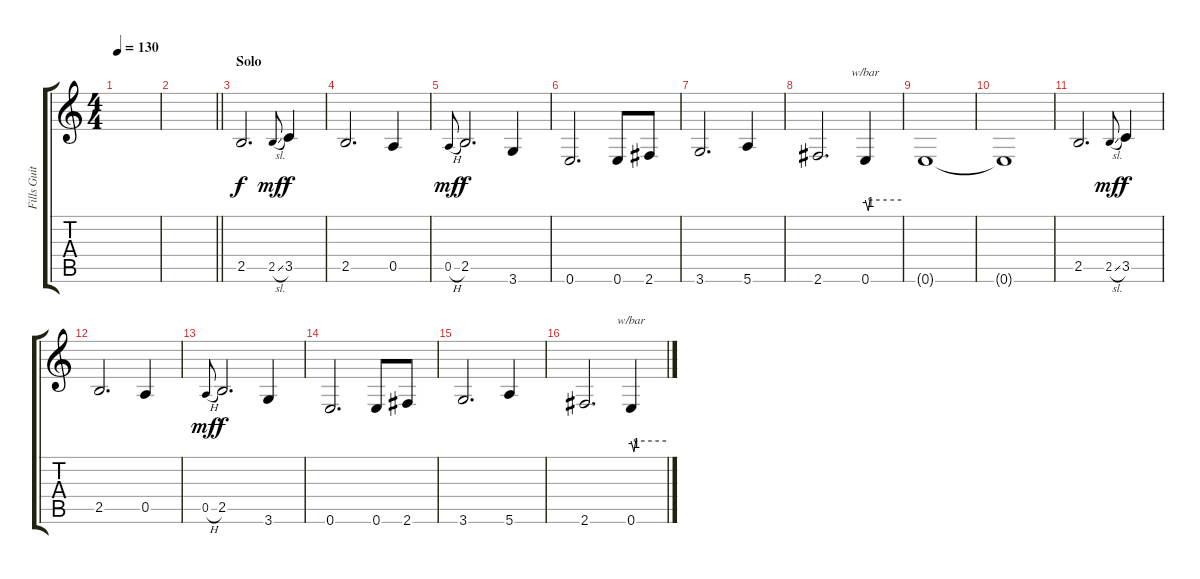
\track ("Fills Guitar 2" "Fills Guit") {instrument overdrivenguitar}
\staff {score tabs}
\tuning (E4 B3 G3 D3 A2 E2) {hide}
\ts (4 4)
\tempo 130
\clef g2
\ks c
|
\barLineRight lightlight
|
\section ("" "Solo")
2.5.2{d instrument overdrivenguitar} 2.5{sl}.8{gr onbeat dy mf} 3.5.4{dy f} |
2.5.2{d} 0.5.4 |
0.5{h}.8{gr onbeat dy mf} 2.5.2{d dy f} 3.6.4 |
0.6.2{d} 0.6.8 2.6.8 |
3.6.2{d} 5.6.4 |
2.6.2{d} 0.6.4{tbe (custom default 0 0 5 -4 8 0 60 0)} |
0.6{t}.1 |
0.6{t}.1 |
2.5.2{d} 2.5{sl}.8{gr onbeat dy mf} 3.5.4{dy f} |
2.5.2{d} 0.5.4 |
0.5{h}.8{gr onbeat dy mf} 2.5.2{d dy f} 3.6.4 |
0.6.2{d} 0.6.8 2.6.8 |
3.6.2{d} 5.6.4 |
2.6.2{d} 0.6.4{tbe (custom default 0 0 5 -4 8 0 60 0)}
